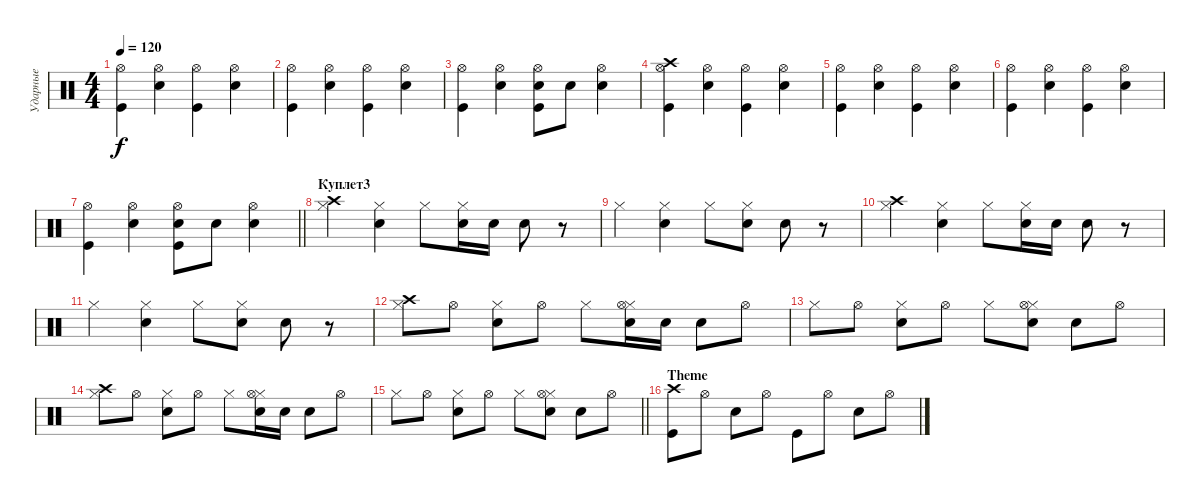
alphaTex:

\track ("Ударные" "Ударные") {instrument percussion}
\staff {score}
\articulation defaults
\ts (4 4)
\tempo 120
\clef neutral
\ks c
("Hi-Hat (open)" "Kick (hit)").4{dy f} ("Hi-Hat (open)" "Electric Snare (hit)").4 ("Hi-Hat (open)" "Kick (hit)").4 ("Hi-Hat (open)" "Electric Snare (hit)").4 |
("Hi-Hat (open)" "Kick (hit)").4 ("Hi-Hat (open)" "Electric Snare (hit)").4 ("Hi-Hat (open)" "Kick (hit)").4 ("Hi-Hat (open)" "Electric Snare (hit)").4 |
("Hi-Hat (open)" "Kick (hit)").4 ("Hi-Hat (open)" "Electric Snare (hit)").4 ("Hi-Hat (open)" "Electric Snare (hit)" "Kick (hit)").8 "Electric Snare (hit)".8 ("Hi-Hat (open)" "Electric Snare (hit)").4 |
("Hi-Hat (open)" "Crash high (hit)" "Kick (hit)").4 ("Hi-Hat (open)" "Electric Snare (hit)").4 ("Hi-Hat (open)" "Kick (hit)").4 ("Hi-Hat (open)" "Electric Snare (hit)").4 |
("Hi-Hat (open)" "Kick (hit)").4 ("Hi-Hat (open)" "Electric Snare (hit)").4 ("Hi-Hat (open)" "Kick (hit)").4 ("Hi-Hat (open)" "Electric Snare (hit)").4 |
("Hi-Hat (open)" "Kick (hit)").4 ("Hi-Hat (open)" "Electric Snare (hit)").4 ("Hi-Hat (open)" "Kick (hit)").4 ("Hi-Hat (open)" "Electric Snare (hit)").4 |
\barLineRight lightlight
("Hi-Hat (open)" "Kick (hit)").4 ("Hi-Hat (open)" "Electric Snare (hit)").4 ("Hi-Hat (open)" "Electric Snare (hit)" "Kick (hit)").8 "Electric Snare (hit)".8 ("Hi-Hat (open)" "Electric Snare (hit)").4 |
\section ("" "Куплет3")
("Hi-Hat (closed)" "Crash high (hit)").4 ("Hi-Hat (closed)" "Electric Snare (hit)").4 "Hi-Hat (closed)".8 ("Hi-Hat (closed)" "Electric Snare (hit)").16 "Electric Snare (hit)".16 "Electric Snare (hit)".8 r.8 |
"Hi-Hat (closed)".4 ("Hi-Hat (closed)" "Electric Snare (hit)").4 "Hi-Hat (closed)".8 ("Hi-Hat (closed)" "Electric Snare (hit)").8 "Electric Snare (hit)".8 r.8 |
("Hi-Hat (closed)" "Crash high (hit)").4 ("Hi-Hat (closed)" "Electric Snare (hit)").4 "Hi-Hat (closed)".8 ("Hi-Hat (closed)" "Electric Snare (hit)").16 "Electric Snare (hit)".16 "Electric Snare (hit)".8 r.8 |
"Hi-Hat (closed)".4 ("Hi-Hat (closed)" "Electric Snare (hit)").4 "Hi-Hat (closed)".8 ("Hi-Hat (closed)" "Electric Snare (hit)").8 "Electric Snare (hit)".8 r.8 |
("Hi-Hat (closed)" "Crash high (hit)").8 "Hi-Hat (open)".8 ("Hi-Hat (closed)" "Electric Snare (hit)").8 "Hi-Hat (open)".8 "Hi-Hat (closed)".8 ("Hi-Hat (closed)" "Electric Snare (hit)" "Hi-Hat (open)").16 "Electric Snare (hit)".16 "Electric Snare (hit)".8 "Hi-Hat (open)".8 |
"Hi-Hat (closed)".8 "Hi-Hat (open)".8 ("Hi-Hat (closed)" "Electric Snare (hit)").8 "Hi-Hat (open)".8 "Hi-Hat (closed)".8 ("Hi-Hat (closed)" "Electric Snare (hit)" "Hi-Hat (open)").8 "Electric Snare (hit)".8 "Hi-Hat (open)".8 |
("Hi-Hat (closed)" "Crash high (hit)").8 "Hi-Hat (open)".8 ("Hi-Hat (closed)" "Electric Snare (hit)").8 "Hi-Hat (open)".8 "Hi-Hat (closed)".8 ("Hi-Hat (closed)" "Electric Snare (hit)" "Hi-Hat (open)").16 "Electric Snare (hit)".16 "Electric Snare (hit)".8 "Hi-Hat (open)".8 |
\barLineRight lightlight "Hi-Hat (closed)".8 "Hi-Hat (open)".8
("Hi-Hat (closed)" "Electric Snare (hit)").8 "Hi-Hat (open)".8 "Hi-Hat (closed)".8 ("Hi-Hat (closed)" "Electric Snare (hit)" "Hi-Hat (open)").8 "Electric Snare (hit)".8 "Hi-Hat (open)".8 |
\section ("" "Theme")
("Crash high (hit)" "Kick (hit)").8 "Hi-Hat (open)".8 "Electric Snare (hit)".8 "Hi-Hat (open)".8 "Kick (hit)".8 "Hi-Hat (open)".8 "Electric Snare (hit)".8 "Hi-Hat (open)".8
